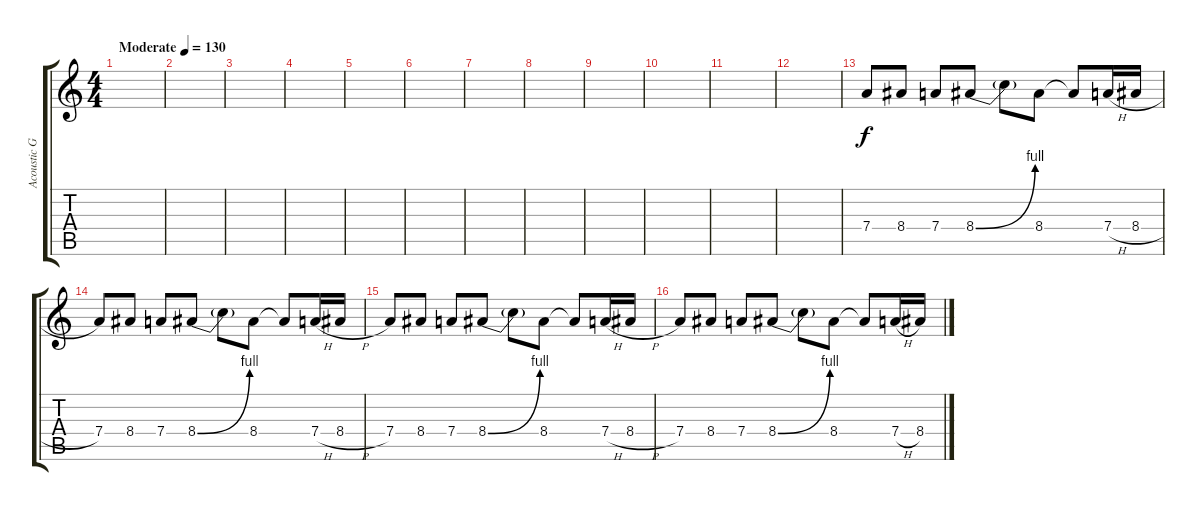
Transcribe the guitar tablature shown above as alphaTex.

\track ("Acoustic Guitar 2" "Acoustic G") {instrument acousticguitarsteel}
\staff {score tabs}
\tuning (E4 B3 G3 D3 A2 E2) {hide}
\ts (4 4)
\tempo (130 "Moderate")
\clef g2
\ks c
|
|
|
|
|
|
|
|
|
|
|
|
7.4.8 8.4.8 7.4.8 8.4{be (bend 0 0 60 4)}.8 8.4{t}.8 8.4.8 8.4{t}.8 7.4{h}.16 8.4{h}.16 |
7.4.8 8.4.8 7.4.8 8.4{be (bend 0 0 60 4)}.8 8.4{t}.8 8.4.8 8.4{t}.8 7.4{h}.16 8.4{h}.16 |
7.4.8 8.4.8 7.4.8 8.4{be (bend 0 0 60 4)}.8 8.4{t}.8 8.4.8 8.4{t}.8 7.4{h}.16 8.4{h}.16 |
7.4.8 8.4.8 7.4.8 8.4{be (bend 0 0 60 4)}.8 8.4{t}.8 8.4.8 8.4{t}.8 7.4{h}.16 8.4{h}.16
